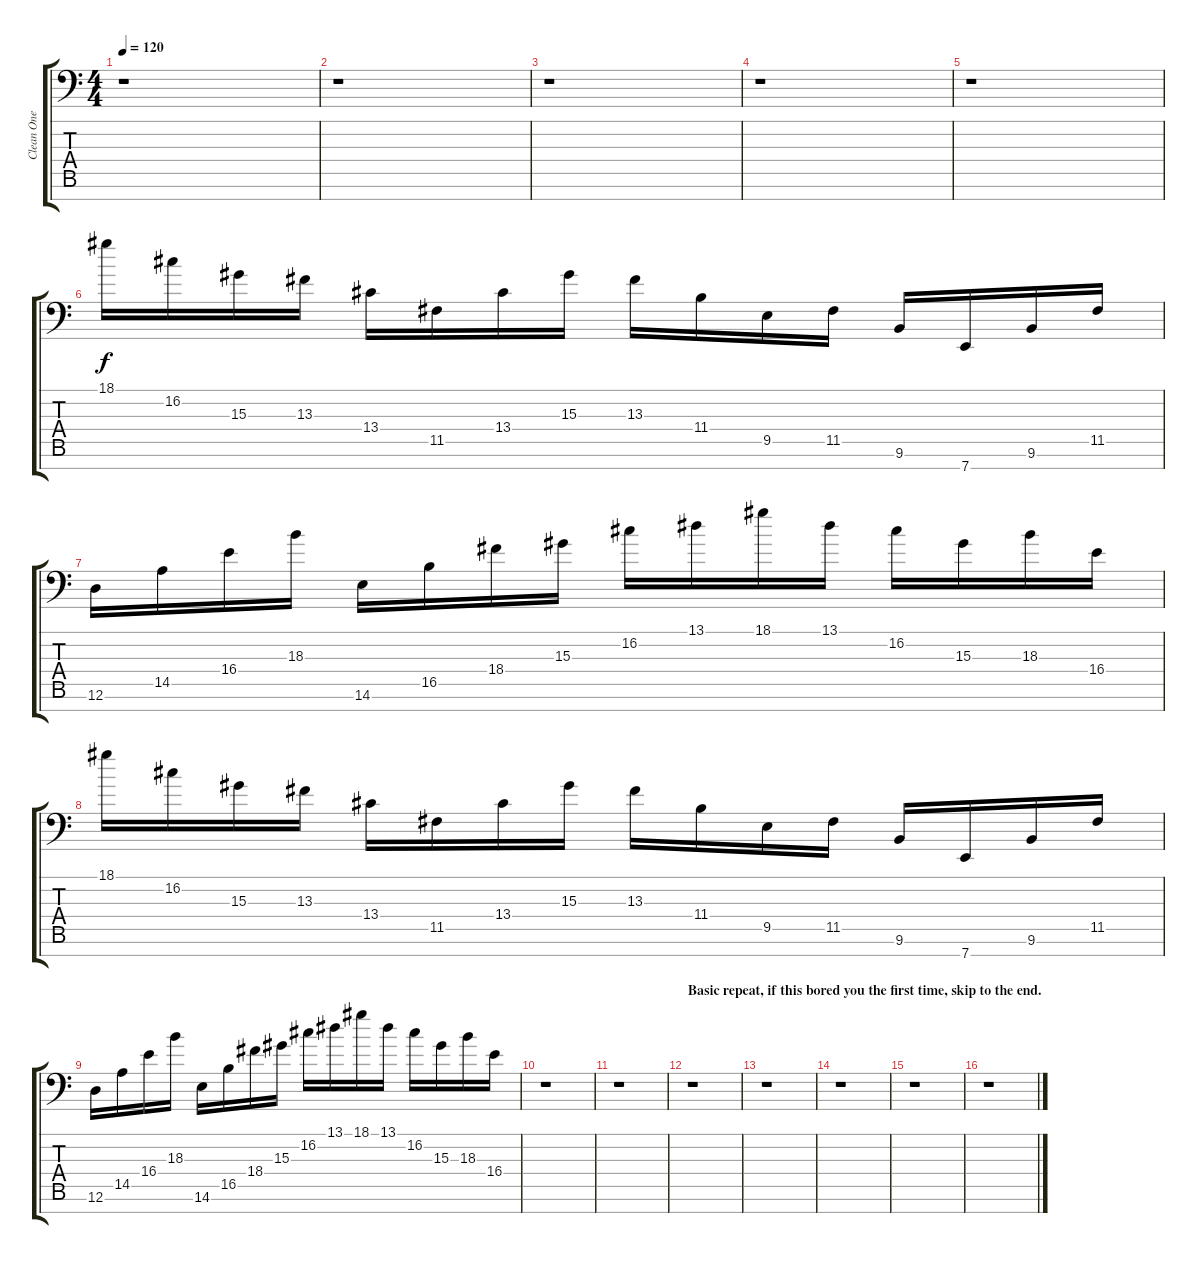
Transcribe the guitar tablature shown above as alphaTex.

\track ("Clean One Boost/Effects" "Clean One ") {instrument fx7echoes}
\staff {score tabs}
\tuning (D4 A3 F3 C3 G2 D2 A1) {hide}
\ts (4 4)
\tempo 120
\clef f4
\ks c
r.1{dy f} |
r.1 |
r.1 |
r.1 |
r.1 |
18.1.16 16.2.16 15.3.16 13.3.16 13.4.16 11.5.16 13.4.16 15.3.16 13.3.16 11.4.16 9.5.16 11.5.16 9.6.16 7.7.16 9.6.16 11.5.16 |
12.6.16 14.5.16 16.4.16 18.3.16 14.6.16 16.5.16 18.4.16 15.3.16 16.2.16 13.1.16 18.1.16 13.1.16 16.2.16 15.3.16 18.3.16 16.4.16 |
18.1.16 16.2.16 15.3.16 13.3.16 13.4.16 11.5.16 13.4.16 15.3.16 13.3.16 11.4.16 9.5.16 11.5.16 9.6.16 7.7.16 9.6.16 11.5.16 |
12.6.16 14.5.16 16.4.16 18.3.16 14.6.16 16.5.16 18.4.16 15.3.16 16.2.16 13.1.16 18.1.16 13.1.16 16.2.16 15.3.16 18.3.16 16.4.16 |
r.1 |
r.1 |
\section ("" "Basic repeat, if this bored you the first time, skip to the end.")
r.1 |
r.1 |
r.1 |
r.1 |
r.1
